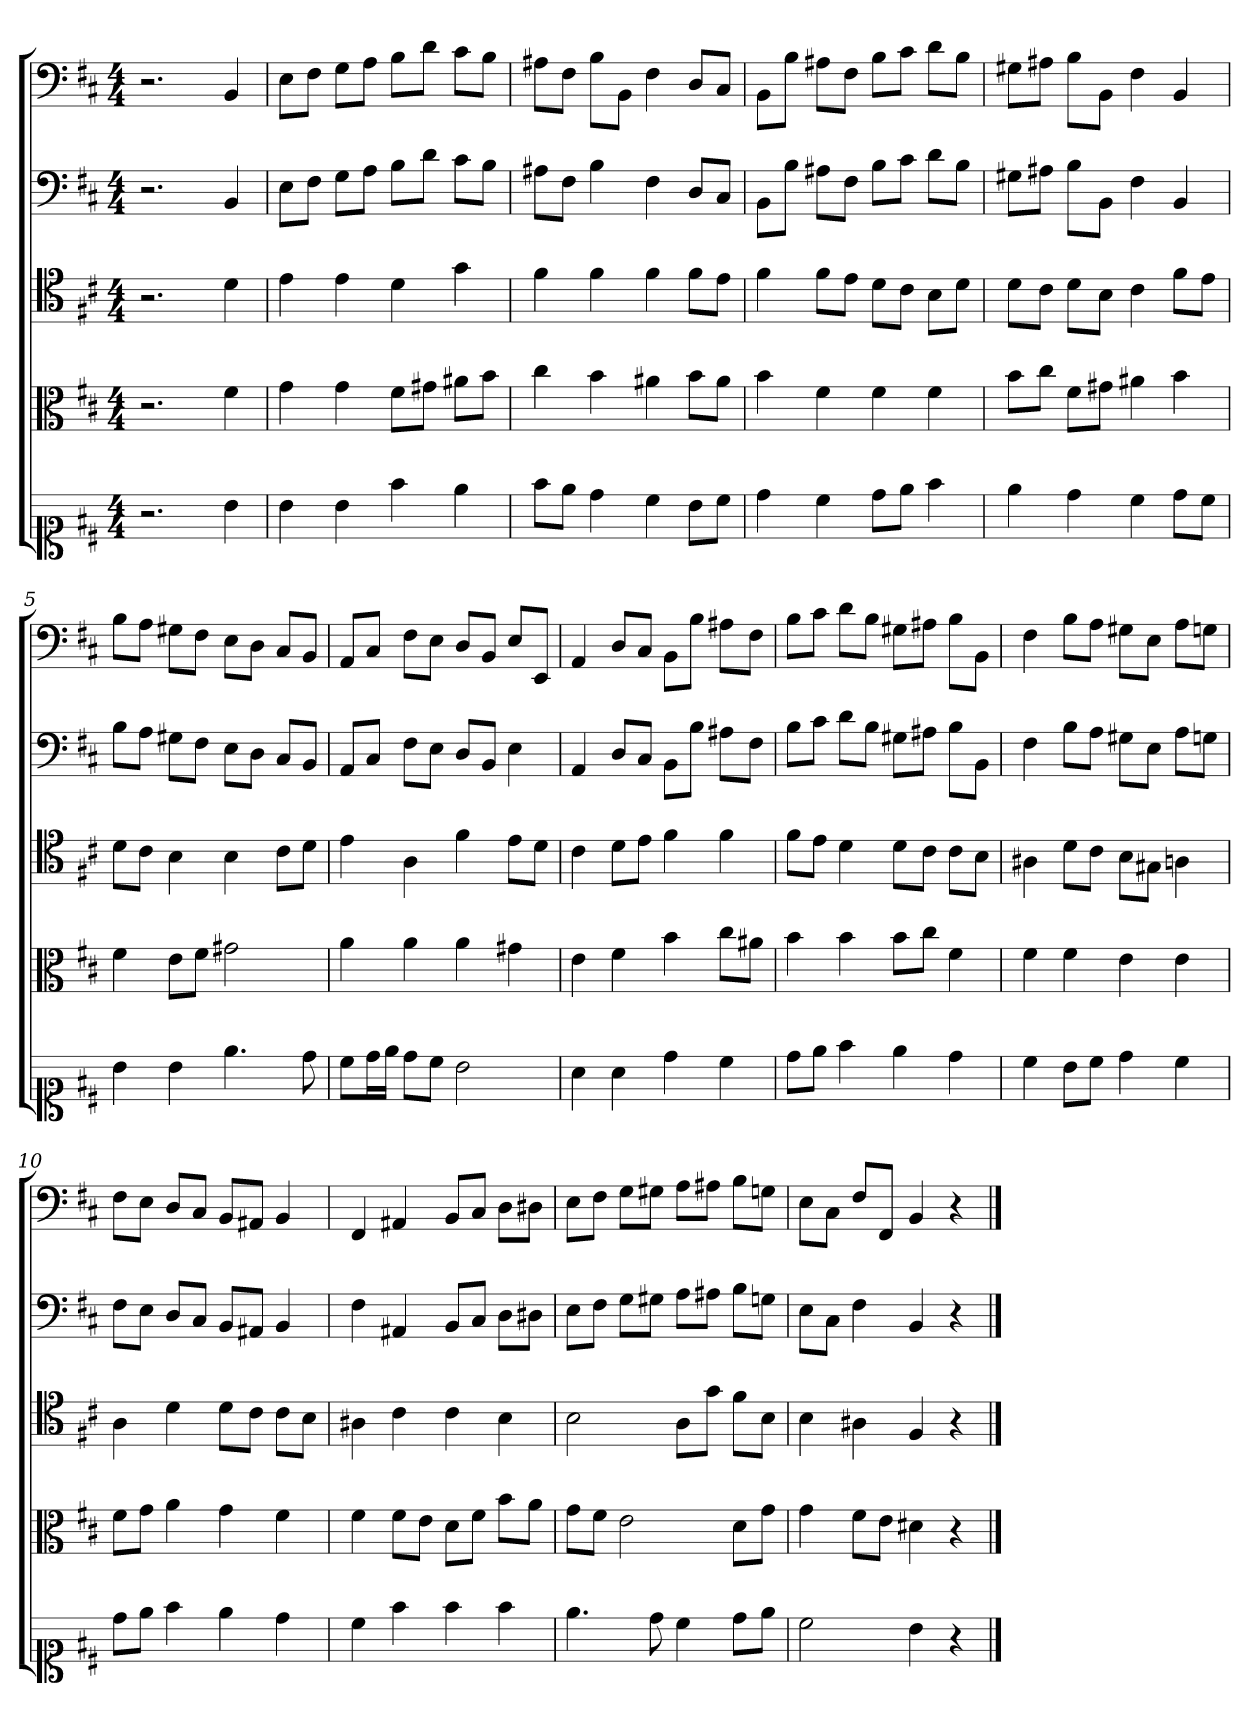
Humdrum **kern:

**kern	**kern	**kern	**kern	**kern
*part5	*part4	*part3	*part2	*part1
*staff5	*staff4	*staff3	*staff2	*staff1
*clefC1	*clefC3	*clefC4	*clefF4	*clefF4
*k[f#c#]	*k[f#c#]	*k[f#c#]	*k[f#c#]	*k[f#c#]
*b:	*b:	*b:	*b:	*b:
*M4/4	*M4/4	*M4/4	*M4/4	*M4/4
=	=	=	=	=
2.r	2.r	2.r	2.r	2.r
4b	4f#	4d	4BB	4BB
=1	=1	=1	=1	=1
4b	4g	4e	8E\L	8E\L
.	.	.	8F#\J	8F#\J
4b	4g	4e	8G\L	8G\L
.	.	.	8A\J	8A\J
4ff#	8f#\L	4d	8B\L	8B\L
.	8g#X\J	.	8d\J	8d\J
4ee	8a#X\L	4g	8c#\L	8c#\L
.	8b\J	.	8B\J	8B\J
=2	=2	=2	=2	=2
8ff#\L	4cc#	4f#	8A#X\L	8A#X\L
8ee\J	.	.	8F#\J	8F#\J
4dd	4b	4f#	4B	8B\L
.	.	.	.	8BB\J
4cc#	4a#X	4f#	4F#	4F#
8b\L	8b\L	8f#\L	8D/L	8D/L
8cc#\J	8a#\J	8e\J	8C#/J	8C#/J
=3	=3	=3	=3	=3
4dd	4b	4f#	8BB\L	8BB\L
.	.	.	8B\J	8B\J
4cc#	4f#	8f#\L	8A#X\L	8A#X\L
.	.	8e\J	8F#\J	8F#\J
8dd\L	4f#	8d\L	8B\L	8B\L
8ee\J	.	8c#\J	8c#\J	8c#\J
4ff#	4f#	8B\L	8d\L	8d\L
.	.	8d\J	8B\J	8B\J
=4	=4	=4	=4	=4
4ee	8b\L	8d\L	8G#X\L	8G#X\L
.	8cc#\J	8c#\J	8A#X\J	8A#X\J
4dd	8f#\L	8d\L	8B\L	8B\L
.	8g#X\J	8B\J	8BB\J	8BB\J
4cc#	4a#X	4c#	4F#	4F#
8dd\L	4b	8f#\L	4BB	4BB
8cc#\J	.	8e\J	.	.
=5	=5	=5	=5	=5
4b	4f#	8d\L	8B\L	8B\L
.	.	8c#\J	8A\J	8A\J
4b	8e\L	4B	8G#X\L	8G#X\L
.	8f#\J	.	8F#\J	8F#\J
4.ee	2g#X	4B	8E\L	8E\L
.	.	.	8D\J	8D\J
.	.	8c#\L	8C#/L	8C#/L
8dd	.	8d\J	8BB/J	8BB/J
=6	=6	=6	=6	=6
8cc#\L	4a	4e	8AA/L	8AA/L
16dd\L	.	.	8C#/J	8C#/J
16ee\JJ	.	.	.	.
8dd\L	4a	4A	8F#\L	8F#\L
8cc#\J	.	.	8E\J	8E\J
2b	4a	4f#	8D/L	8D/L
.	.	.	8BB/J	8BB/J
.	4g#X	8e\L	4E	8E/L
.	.	8d\J	.	8EE/J
=7	=7	=7	=7	=7
4a	4e	4c#	4AA	4AA
4a	4f#	8d\L	8D/L	8D/L
.	.	8e\J	8C#/J	8C#/J
4dd	4b	4f#	8BB\L	8BB\L
.	.	.	8B\J	8B\J
4cc#	8cc#\L	4f#	8A#X\L	8A#X\L
.	8a#X\J	.	8F#\J	8F#\J
=8	=8	=8	=8	=8
8dd\L	4b	8f#\L	8B\L	8B\L
8ee\J	.	8e\J	8c#\J	8c#\J
4ff#	4b	4d	8d\L	8d\L
.	.	.	8B\J	8B\J
4ee	8b\L	8d\L	8G#X\L	8G#X\L
.	8cc#\J	8c#\J	8A#X\J	8A#X\J
4dd	4f#	8c#\L	8B\L	8B\L
.	.	8B\J	8BB\J	8BB\J
=9	=9	=9	=9	=9
4cc#	4f#	4A#X	4F#	4F#
8b\L	4f#	8d\L	8B\L	8B\L
8cc#\J	.	8c#\J	8A\J	8A\J
4dd	4e	8B\L	8G#X\L	8G#X\L
.	.	8G#X\J	8E\J	8E\J
4cc#	4e	4An	8A\L	8A\L
.	.	.	8Gn\J	8Gn\J
=10	=10	=10	=10	=10
8dd\L	8f#\L	4A	8F#\L	8F#\L
8ee\J	8g\J	.	8E\J	8E\J
4ff#	4a	4d	8D/L	8D/L
.	.	.	8C#/J	8C#/J
4ee	4g	8d\L	8BB/L	8BB/L
.	.	8c#\J	8AA#X/J	8AA#X/J
4dd	4f#	8c#\L	4BB	4BB
.	.	8B\J	.	.
=11	=11	=11	=11	=11
4cc#	4f#	4A#X	4F#	4FF#
4ff#	8f#\L	4c#	4AA#X	4AA#X
.	8e\J	.	.	.
4ff#	8d\L	4c#	8BB/L	8BB/L
.	8f#\J	.	8C#/J	8C#/J
4ff#	8b\L	4B	8D\L	8D\L
.	8a\J	.	8D#X\J	8D#X\J
=12	=12	=12	=12	=12
4.ee	8g\L	2B	8E\L	8E\L
.	8f#\J	.	8F#\J	8F#\J
.	2e	.	8G\L	8G\L
8dd	.	.	8G#X\J	8G#X\J
4cc#	.	8A\L	8A\L	8A\L
.	.	8g\J	8A#X\J	8A#X\J
8dd\L	8d\L	8f#\L	8B\L	8B\L
8ee\J	8g\J	8B\J	8Gn\J	8Gn\J
=13	=13	=13	=13	=13
2cc#	4g	4B	8E\L	8E\L
.	.	.	8C#\J	8C#\J
.	8f#\L	4A#X	4F#	8F#/L
.	8e\J	.	.	8FF#/J
4b	4d#X	4F#	4BB	4BB
4r	4r	4r	4r	4r
==	==	==	==	==
*-	*-	*-	*-	*-
